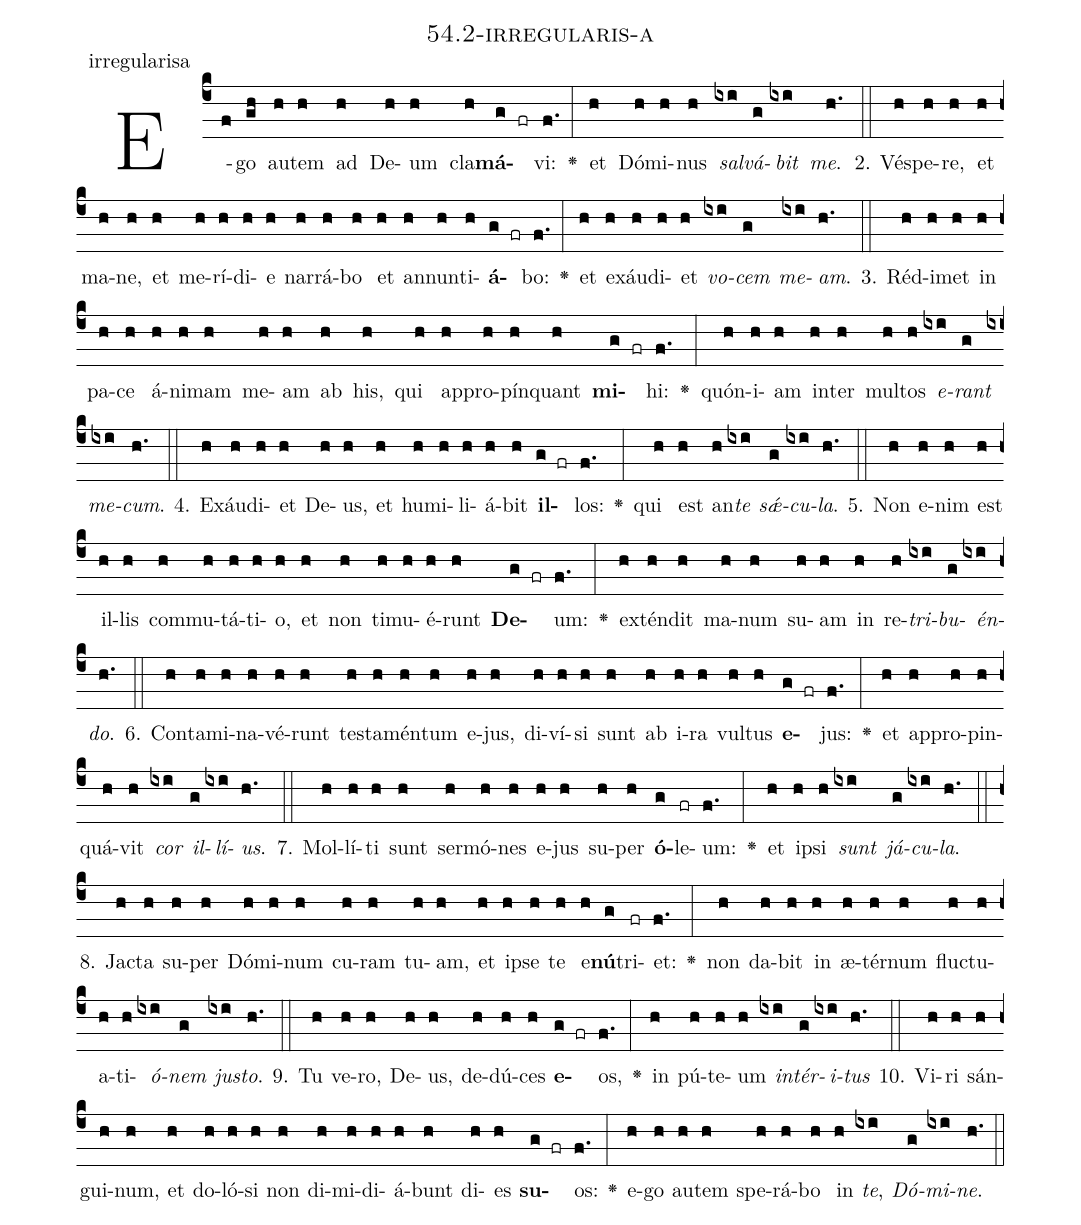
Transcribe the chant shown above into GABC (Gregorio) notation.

name: 54.2-irregularis-a;
annotation: irregularisa;
%%
(c4)E(f)go(gh) au(h)tem(h) ad(h) De(h)um(h) cla(h)<b>má</b>(g fr)vi:(f.) <v>\greheightstar</v>(:) et(h) Dó(h)mi(h)nus(h) <i>sal</i>(ixi)<i>vá</i>(g)<i>bit</i>(ixi) <i>me</i>.(h.) (::)
2. Vés(h)pe(h)re,(h) et(h) ma(h)ne,(h) et(h) me(h)rí(h)di(h)e(h) nar(h)rá(h)bo(h) et(h) an(h)nun(h)ti(h)<b>á</b>(g fr)bo:(f.) <v>\greheightstar</v>(:) et(h) ex(h)áu(h)di(h)et(h) <i>vo</i>(ixi)<i>cem</i>(g) <i>me</i>(ixi)<i>am</i>.(h.) (::)
3. Réd(h)i(h)met(h) in(h) pa(h)ce(h) á(h)ni(h)mam(h) me(h)am(h) ab(h) his,(h) qui(h) ap(h)pro(h)pín(h)quant(h) <b>mi</b>(g fr)hi:(f.) <v>\greheightstar</v>(:) quón(h)i(h)am(h) in(h)ter(h) mul(h)tos(h) <i>e</i>(ixi)<i>rant</i>(g) <i>me</i>(ixi)<i>cum</i>.(h.) (::)
4. Ex(h)áu(h)di(h)et(h) De(h)us,(h) et(h) hu(h)mi(h)li(h)á(h)bit(h) <b>il</b>(g fr)los:(f.) <v>\greheightstar</v>(:) qui(h) est(h) an(h)<i>te</i>(ixi) <i>sǽ</i>(g)<i>cu</i>(ixi)<i>la</i>.(h.) (::)
5. Non(h) e(h)nim(h) est(h) il(h)lis(h) com(h)mu(h)tá(h)ti(h)o,(h) et(h) non(h) ti(h)mu(h)é(h)runt(h) <b>De</b>(g fr)um:(f.) <v>\greheightstar</v>(:) ex(h)tén(h)dit(h) ma(h)num(h) su(h)am(h) in(h) re(h)<i>tri</i>(ixi)<i>bu</i>(g)<i>én</i>(ixi)<i>do</i>.(h.) (::)
6. Con(h)ta(h)mi(h)na(h)vé(h)runt(h) tes(h)ta(h)mén(h)tum(h) e(h)jus,(h) di(h)ví(h)si(h) sunt(h) ab(h) i(h)ra(h) vul(h)tus(h) <b>e</b>(g fr)jus:(f.) <v>\greheightstar</v>(:) et(h) ap(h)pro(h)pin(h)quá(h)vit(h) <i>cor</i>(ixi) <i>il</i>(g)<i>lí</i>(ixi)<i>us</i>.(h.) (::)
7. Mol(h)lí(h)ti(h) sunt(h) ser(h)mó(h)nes(h) e(h)jus(h) su(h)per(h) <b>ó</b>(g)le(fr)um:(f.) <v>\greheightstar</v>(:) et(h) ip(h)si(h) <i>sunt</i>(ixi) <i>já</i>(g)<i>cu</i>(ixi)<i>la</i>.(h.) (::)
8. Jac(h)ta(h) su(h)per(h) Dó(h)mi(h)num(h) cu(h)ram(h) tu(h)am,(h) et(h) ip(h)se(h) te(h) e(h)<b>nú</b>(g)tri(fr)et:(f.) <v>\greheightstar</v>(:) non(h) da(h)bit(h) in(h) æ(h)tér(h)num(h) fluc(h)tu(h)a(h)ti(h)<i>ó</i>(ixi)<i>nem</i>(g) <i>jus</i>(ixi)<i>to</i>.(h.) (::)
9. Tu(h) ve(h)ro,(h) De(h)us,(h) de(h)dú(h)ces(h) <b>e</b>(g fr)os,(f.) <v>\greheightstar</v>(:) in(h) pú(h)te(h)um(h) <i>in</i>(ixi)<i>tér</i>(g)<i>i</i>(ixi)<i>tus</i>(h.) (::)
10. Vi(h)ri(h) sán(h)gui(h)num,(h) et(h) do(h)ló(h)si(h) non(h) di(h)mi(h)di(h)á(h)bunt(h) di(h)es(h) <b>su</b>(g fr)os:(f.) <v>\greheightstar</v>(:) e(h)go(h) au(h)tem(h) spe(h)rá(h)bo(h) in(h) <i>te</i>,(ixi) <i>Dó</i>(g)<i>mi</i>(ixi)<i>ne</i>.(h.) (::)
